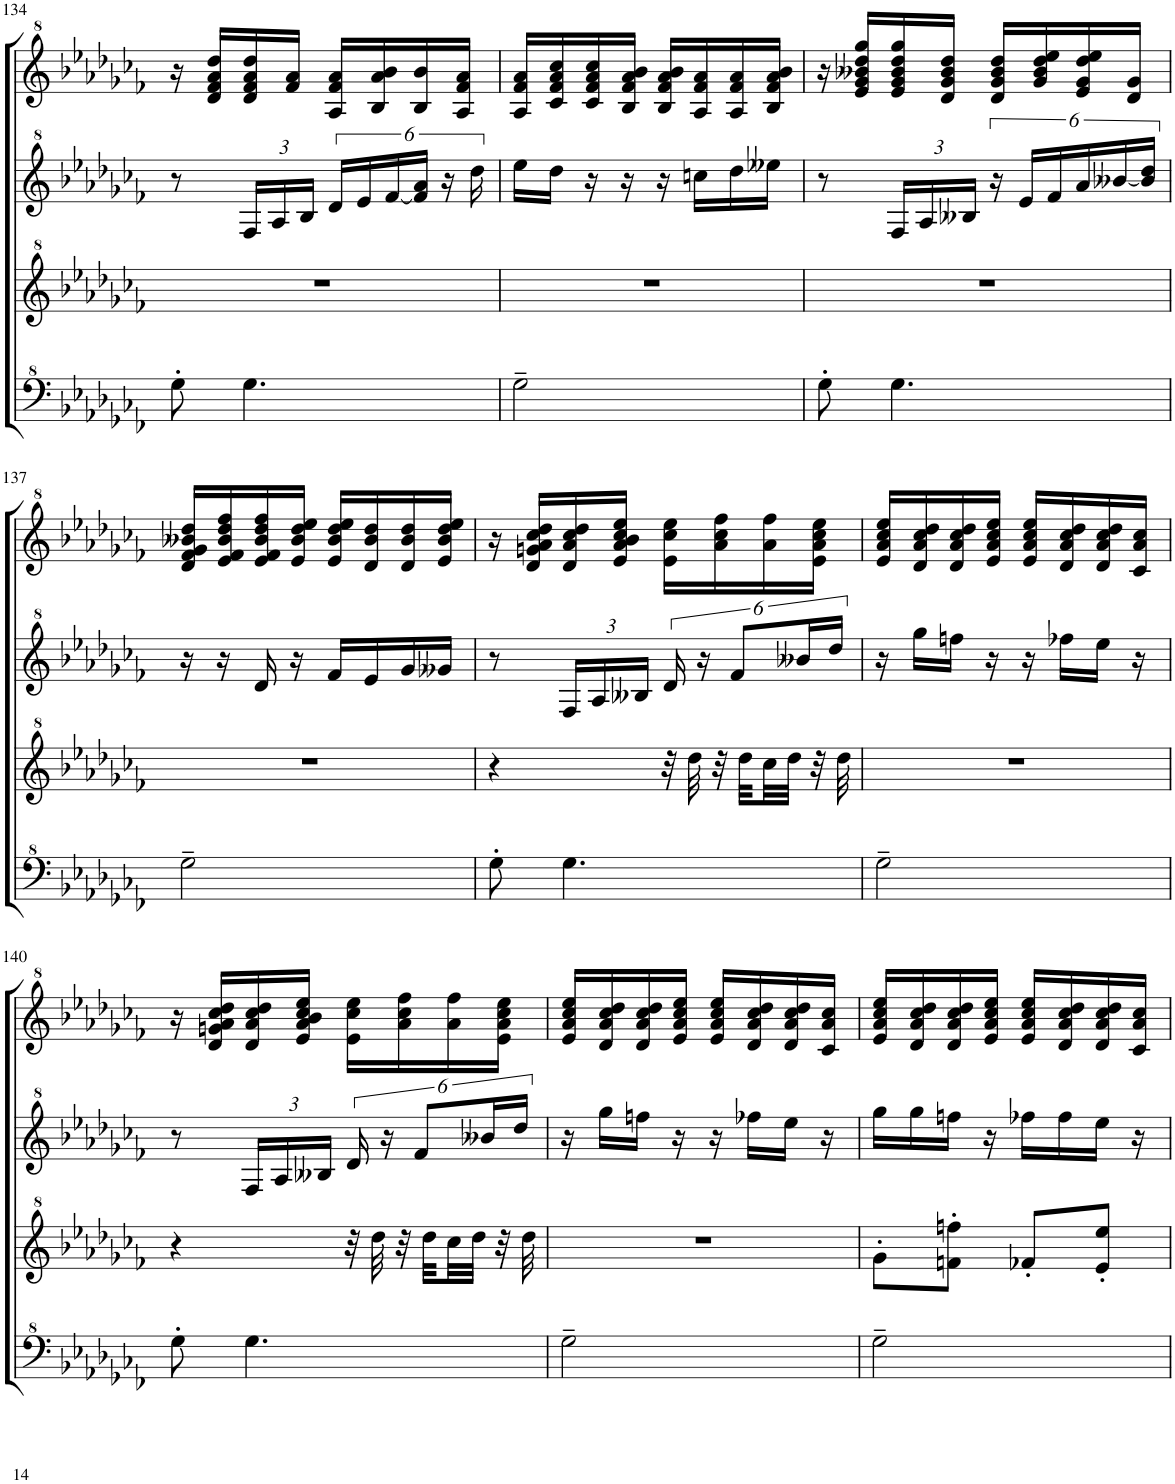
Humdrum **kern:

**kern	**kern	**kern	**kern
*part1	*part1	*part1	*part1
*staff4	*staff3	*staff2	*staff1
*I"Model III	*	*	*
!!LO:PB:g=z
*clefF^4	*clefG^2	*clefG^2	*clefG^2
*k[b-e-a-d-g-c-f-]	*k[b-e-a-d-g-c-f-]	*k[b-e-a-d-g-c-f-]	*k[b-e-a-d-g-c-f-]
*M2/4	*M2/4	*M2/4	*M2/4
=134	=134	=134	=134
8g-'\	2r	8r	16r
.	.	.	16dd-/ 16ff-/ 16aa-/ 16ddd-/LL
*	*	*Xbrackettup	*
4.g-\	.	24f-/LL	16dd-/ 16ff-/ 16aa-/ 16ddd-/
.	.	24a-/	.
.	.	.	16ff-/ 16aa-/JJ
.	.	24b-/JJ	.
*	*	*brackettup	*
.	.	24dd-/LL	16a-/ 16ff-/ 16aa-/LL
.	.	24ee-/	.
.	.	.	16b-/ 16aa-/ 16bb-/
.	.	[24ff-/	.
.	.	24ff-/] 24aa-/JJ	16b-/ 16bb-/
.	.	24r	.
.	.	.	16a-/ 16ff-/ 16aa-/JJ
.	.	24ddd-\	.
=135	=135	=135	=135
2g-~\	2r	16eee-\LL	16a-/ 16ff-/ 16aa-/LL
.	.	16ddd-\JJ	16cc-/ 16ff-/ 16aa-/ 16ccc-/
.	.	16r	16cc-/ 16ff-/ 16aa-/ 16ccc-/
.	.	16r	16b-/ 16ff-/ 16aa-/ 16bb-/JJ
.	.	16r	16b-/ 16ff-/ 16aa-/ 16bb-/LL
.	.	16cccn\LL	16a-/ 16ff-/ 16aa-/
.	.	16ddd-\	16a-/ 16ff-/ 16aa-/
.	.	16eee--X\JJ	16b-/ 16ff-/ 16aa-/ 16bb-/JJ
=136	=136	=136	=136
8g-'\	2r	8r	16r
.	.	.	16ee-/ 16gg-/ 16bb--X/ 16ddd-/ 16ggg-/LL
*	*	*Xbrackettup	*
4.g-\	.	24f-/LL	16ee-/ 16gg-/ 16bb--/ 16ddd-/ 16ggg-/
.	.	24a-/	.
.	.	.	16dd-/ 16gg-/ 16bb--/ 16ddd-/JJ
.	.	24b--X/JJ	.
*	*	*brackettup	*
.	.	24r	16dd-/ 16gg-/ 16bb--/ 16ddd-/LL
.	.	24ee-/LL	.
.	.	.	16gg-/ 16bb--/ 16ddd-/ 16eee-/
.	.	24ff-/	.
.	.	24aa-/	16ee-/ 16gg-/ 16ddd-/ 16eee-/
.	.	[24bb--X/	.
.	.	.	16dd-/ 16gg-/JJ
.	.	24bb--/] 24ddd-/JJ	.
!!LO:LB:g=z
=137	=137	=137	=137
2g-~\	2r	16r	16dd-/ 16ff-/ 16gg-/ 16bb--X/ 16ddd-/LL
.	.	16r	16ee-/ 16ff-/ 16bb--/ 16ddd-/ 16fff-/
.	.	16dd-/	16ee-/ 16ff-/ 16bb--/ 16ddd-/ 16fff-/
.	.	16r	16ee-/ 16bb--/ 16ddd-/ 16eee-/JJ
.	.	16ff-/LL	16ee-/ 16bb--/ 16ddd-/ 16eee-/LL
.	.	16ee-/	16dd-/ 16bb--/ 16ddd-/
.	.	16gg-/	16dd-/ 16bb--/ 16ddd-/
.	.	16gg--X/JJ	16ee-/ 16bb--/ 16ddd-/ 16eee-/JJ
=138	=138	=138	=138
8g-'\	4r	8r	16r
.	.	.	16dd-/ 16ggn/ 16aa-/ 16ccc-/ 16ddd-/LL
*	*	*Xbrackettup	*
4.g-\	.	24f-/LL	16dd-/ 16aa-/ 16ccc-/ 16ddd-/
.	.	24a-/	.
.	.	.	16ee-/ 16aa-/ 16bb-/ 16ccc-/ 16eee-/JJ
.	.	24b--X/JJ	.
*	*	*brackettup	*
.	32r	24dd-/	16ee-\ 16ccc-\ 16eee-\LL
.	32ddd-\	.	.
.	.	24r	.
.	32r	.	16aa-\ 16ccc-\ 16fff-\
.	.	12ff-/L	.
.	32ddd-\LLL	.	.
.	32ccc-\	.	16aa-\ 16fff-\
.	32ddd-\JJJ	.	.
.	.	24bb--X/L	.
.	32r	.	16ee-\ 16aa-\ 16ccc-\ 16eee-\JJ
.	.	24ddd-/JJ	.
.	32ddd-\	.	.
=139	=139	=139	=139
2g-~\	2r	16r	16ee-/ 16aa-/ 16ccc-/ 16eee-/LL
.	.	16ggg-\LL	16dd-/ 16aa-/ 16ccc-/ 16ddd-/
.	.	16fffn\JJ	16dd-/ 16aa-/ 16ccc-/ 16ddd-/
.	.	16r	16ee-/ 16aa-/ 16ccc-/ 16eee-/JJ
.	.	16r	16ee-/ 16aa-/ 16ccc-/ 16eee-/LL
.	.	16fff-X\LL	16dd-/ 16aa-/ 16ccc-/ 16ddd-/
.	.	16eee-\JJ	16dd-/ 16aa-/ 16ccc-/ 16ddd-/
.	.	16r	16cc-/ 16aa-/ 16ccc-/JJ
!!LO:LB:g=z
=140	=140	=140	=140
8g-'\	4r	8r	16r
.	.	.	16dd-/ 16ggn/ 16aa-/ 16ccc-/ 16ddd-/LL
*	*	*Xbrackettup	*
4.g-\	.	24f-/LL	16dd-/ 16aa-/ 16ccc-/ 16ddd-/
.	.	24a-/	.
.	.	.	16ee-/ 16aa-/ 16bb-/ 16ccc-/ 16eee-/JJ
.	.	24b--X/JJ	.
*	*	*brackettup	*
.	32r	24dd-/	16ee-\ 16ccc-\ 16eee-\LL
.	32ddd-\	.	.
.	.	24r	.
.	32r	.	16aa-\ 16ccc-\ 16fff-\
.	.	12ff-/L	.
.	32ddd-\LLL	.	.
.	32ccc-\	.	16aa-\ 16fff-\
.	32ddd-\JJJ	.	.
.	.	24bb--X/L	.
.	32r	.	16ee-\ 16aa-\ 16ccc-\ 16eee-\JJ
.	.	24ddd-/JJ	.
.	32ddd-\	.	.
=141	=141	=141	=141
2g-~\	2r	16r	16ee-/ 16aa-/ 16ccc-/ 16eee-/LL
.	.	16ggg-\LL	16dd-/ 16aa-/ 16ccc-/ 16ddd-/
.	.	16fffn\JJ	16dd-/ 16aa-/ 16ccc-/ 16ddd-/
.	.	16r	16ee-/ 16aa-/ 16ccc-/ 16eee-/JJ
.	.	16r	16ee-/ 16aa-/ 16ccc-/ 16eee-/LL
.	.	16fff-X\LL	16dd-/ 16aa-/ 16ccc-/ 16ddd-/
.	.	16eee-\JJ	16dd-/ 16aa-/ 16ccc-/ 16ddd-/
.	.	16r	16cc-/ 16aa-/ 16ccc-/JJ
=142	=142	=142	=142
2g-~\	8gg-'\L	16ggg-\LL	16ee-/ 16aa-/ 16ccc-/ 16eee-/LL
.	.	16ggg-\	16dd-/ 16aa-/ 16ccc-/ 16ddd-/
.	8ffn\' 8fffn\'J	16fffn\JJ	16dd-/ 16aa-/ 16ccc-/ 16ddd-/
.	.	16r	16ee-/ 16aa-/ 16ccc-/ 16eee-/JJ
.	8ff-X'/L	16fff-X\LL	16ee-/ 16aa-/ 16ccc-/ 16eee-/LL
.	.	16fff-\	16dd-/ 16aa-/ 16ccc-/ 16ddd-/
.	8ee-/' 8eee-/'J	16eee-\JJ	16dd-/ 16aa-/ 16ccc-/ 16ddd-/
.	.	16r	16cc-/ 16aa-/ 16ccc-/JJ
=	=	=	=
*-	*-	*-	*-
